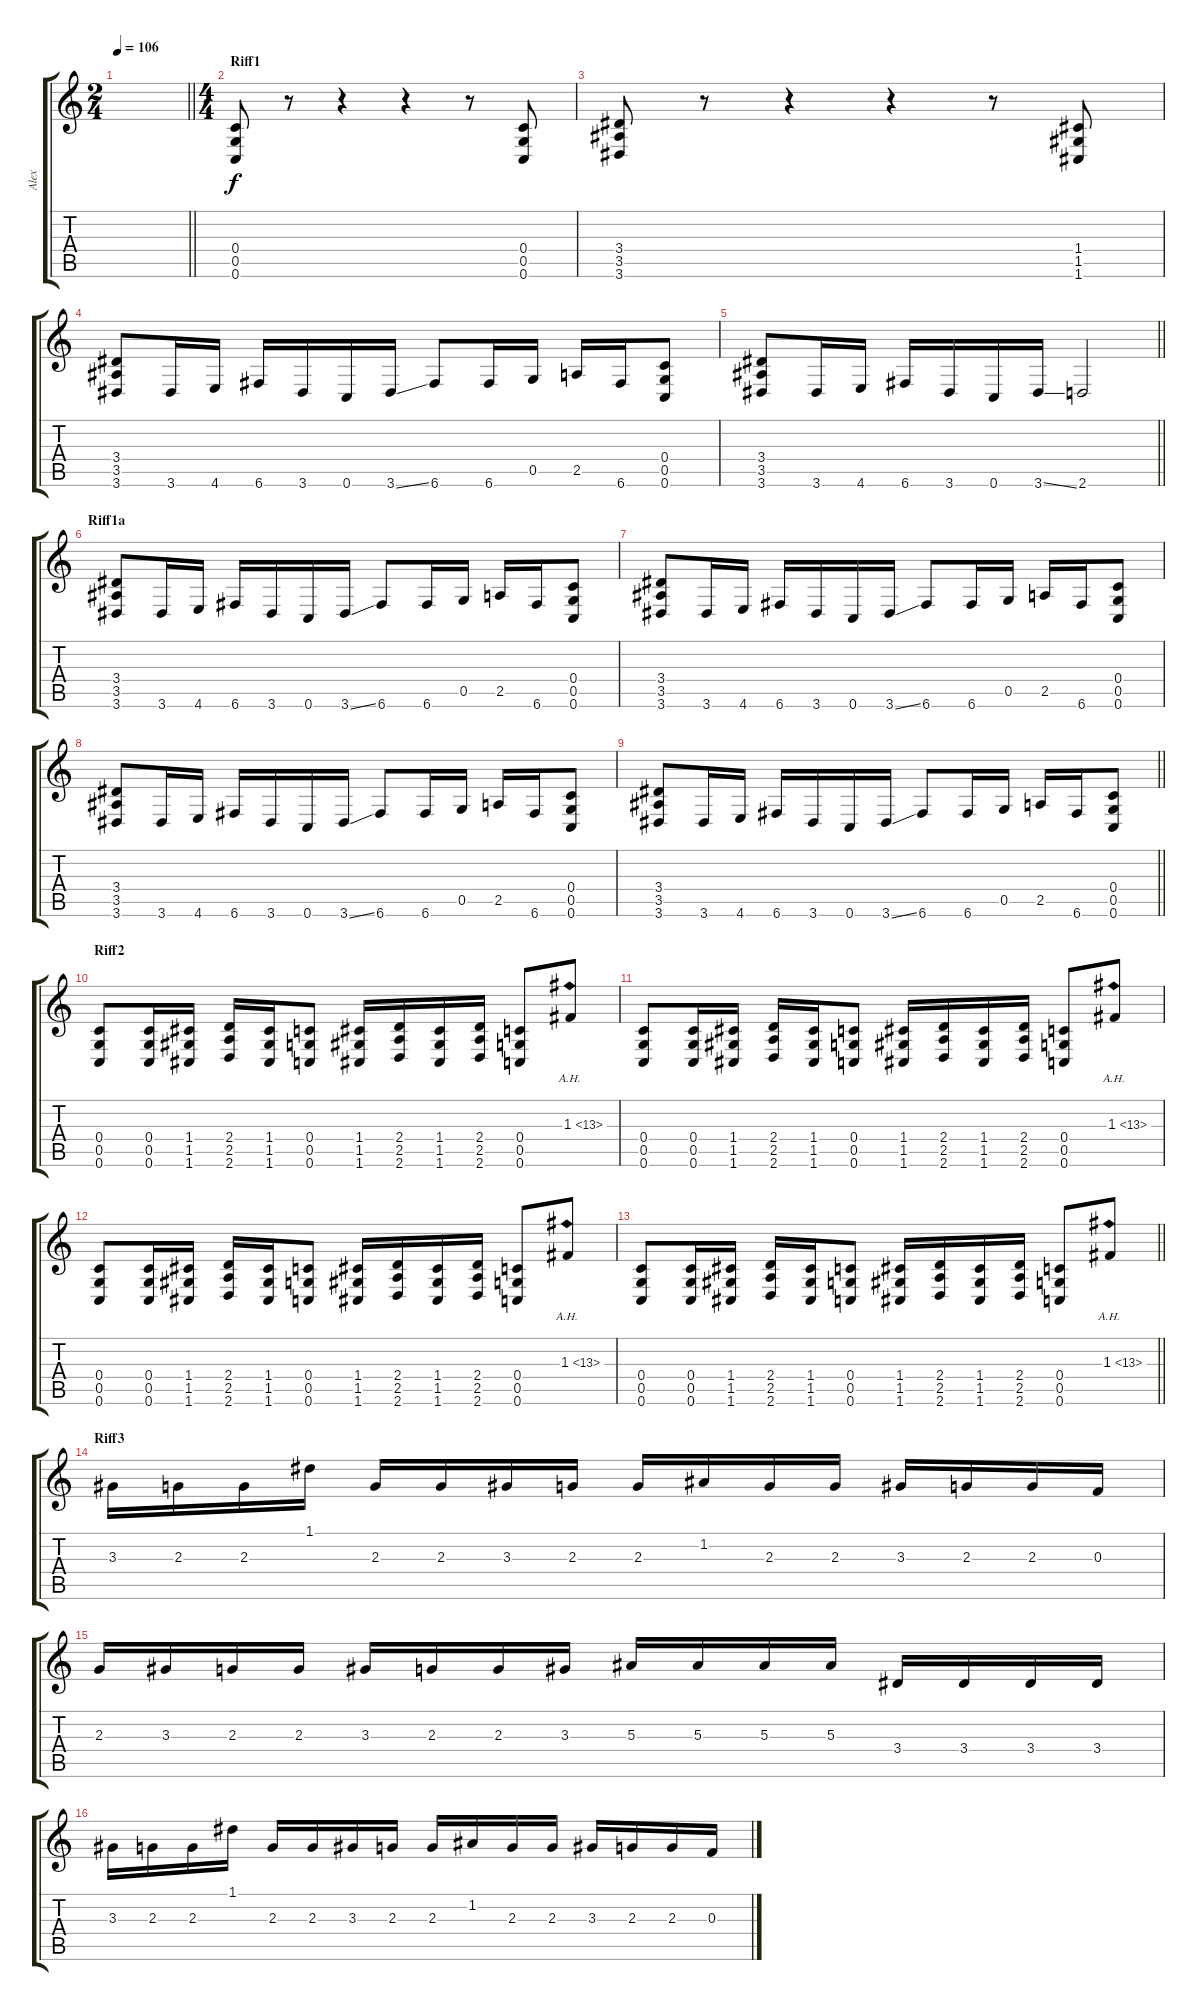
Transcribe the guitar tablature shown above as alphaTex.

\track ("Alex" "Alex") {instrument distortionguitar}
\staff {score tabs}
\tuning (D4 A3 F3 C3 G2 C2) {hide}
\ts (2 4)
\tempo 106
\clef g2
\barLineRight lightlight
\ks c
|
\ts (4 4)
\section ("" "Riff1")
(0.4 0.5 0.6).8 r.8 r.4 r.4 r.8 (0.4 0.5 0.6).8 |
(3.4 3.5 3.6).8 r.8 r.4 r.4 r.8 (1.4 1.5 1.6).8 |
(3.4 3.5 3.6).8 3.6.16 4.6.16 6.6.16 3.6.16 0.6.16 3.6{ss}.16 6.6.8 6.6.16 0.5.16 2.5.16 6.6.16 (0.4 0.5 0.6).8 |
\barLineRight lightlight
(3.4 3.5 3.6).8 3.6.16 4.6.16 6.6.16 3.6.16 0.6.16 3.6{ss}.16 2.6.2 |
\section ("" "Riff1a")
(3.4 3.5 3.6).8 3.6.16 4.6.16 6.6.16 3.6.16 0.6.16 3.6{ss}.16 6.6.8 6.6.16 0.5.16 2.5.16 6.6.16 (0.4 0.5 0.6).8 |
(3.4 3.5 3.6).8 3.6.16 4.6.16 6.6.16 3.6.16 0.6.16 3.6{ss}.16 6.6.8 6.6.16 0.5.16 2.5.16 6.6.16 (0.4 0.5 0.6).8 |
(3.4 3.5 3.6).8 3.6.16 4.6.16 6.6.16 3.6.16 0.6.16 3.6{ss}.16 6.6.8 6.6.16 0.5.16 2.5.16 6.6.16 (0.4 0.5 0.6).8 |
\barLineRight lightlight
(3.4 3.5 3.6).8 3.6.16 4.6.16 6.6.16 3.6.16 0.6.16 3.6{ss}.16 6.6.8 6.6.16 0.5.16 2.5.16 6.6.16 (0.4 0.5 0.6).8 |
\section ("" "Riff2")
(0.4 0.5 0.6).8 (0.4 0.5 0.6).16 (1.4 1.5 1.6).16 (2.4 2.5 2.6).16 (1.4 1.5 1.6).16 (0.4 0.5 0.6).8 (1.4 1.5 1.6).16 (2.4 2.5 2.6).16 (1.4 1.5 1.6).16 (2.4 2.5 2.6).16 (0.4 0.5 0.6).8 1.3{ah 12}.8 |
(0.4 0.5 0.6).8 (0.4 0.5 0.6).16 (1.4 1.5 1.6).16 (2.4 2.5 2.6).16 (1.4 1.5 1.6).16 (0.4 0.5 0.6).8 (1.4 1.5 1.6).16 (2.4 2.5 2.6).16 (1.4 1.5 1.6).16 (2.4 2.5 2.6).16 (0.4 0.5 0.6).8 1.3{ah 12}.8 |
(0.4 0.5 0.6).8 (0.4 0.5 0.6).16 (1.4 1.5 1.6).16 (2.4 2.5 2.6).16 (1.4 1.5 1.6).16 (0.4 0.5 0.6).8 (1.4 1.5 1.6).16 (2.4 2.5 2.6).16 (1.4 1.5 1.6).16 (2.4 2.5 2.6).16 (0.4 0.5 0.6).8 1.3{ah 12}.8 |
\barLineRight lightlight
(0.4 0.5 0.6).8 (0.4 0.5 0.6).16 (1.4 1.5 1.6).16 (2.4 2.5 2.6).16 (1.4 1.5 1.6).16 (0.4 0.5 0.6).8 (1.4 1.5 1.6).16 (2.4 2.5 2.6).16 (1.4 1.5 1.6).16 (2.4 2.5 2.6).16 (0.4 0.5 0.6).8 1.3{ah 12}.8 |
\section ("" "Riff3")
3.3.16 2.3.16 2.3.16 1.1.16 2.3.16 2.3.16 3.3.16 2.3.16 2.3.16 1.2.16 2.3.16 2.3.16 3.3.16 2.3.16 2.3.16 0.3.16 |
2.3.16 3.3.16 2.3.16 2.3.16 3.3.16 2.3.16 2.3.16 3.3.16 5.3.16 5.3.16 5.3.16 5.3.16 3.4.16 3.4.16 3.4.16 3.4.16 |
3.3.16 2.3.16 2.3.16 1.1.16 2.3.16 2.3.16 3.3.16 2.3.16 2.3.16 1.2.16 2.3.16 2.3.16 3.3.16 2.3.16 2.3.16 0.3.16
